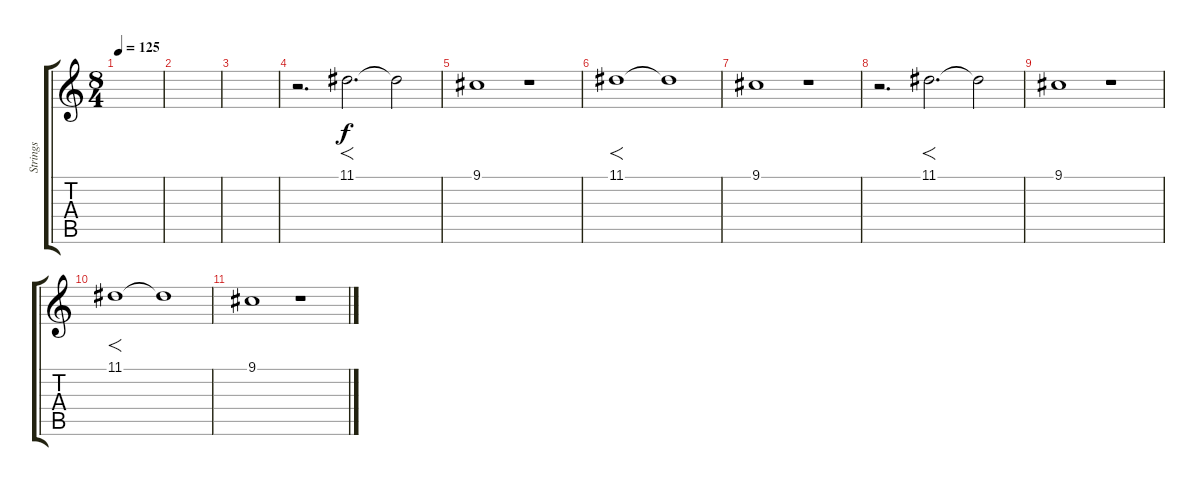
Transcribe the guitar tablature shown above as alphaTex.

\track ("Strings" "Strings") {instrument stringensemble2}
\staff {score tabs}
\tuning (E4 B3 G3 D3 A2 E2) {hide}
\ts (8 4)
\tempo 125
\clef g2
\ks c
|
|
|
r.2{d} 11.1.2{f d dy f} 11.1{t}.2 |
9.1.1 r.1 |
11.1.1{f} 11.1{t}.1 |
9.1.1 r.1 |
r.2{d} 11.1.2{f d} 11.1{t}.2 |
9.1.1 r.1 |
11.1.1{f} 11.1{t}.1 |
9.1.1 r.1
